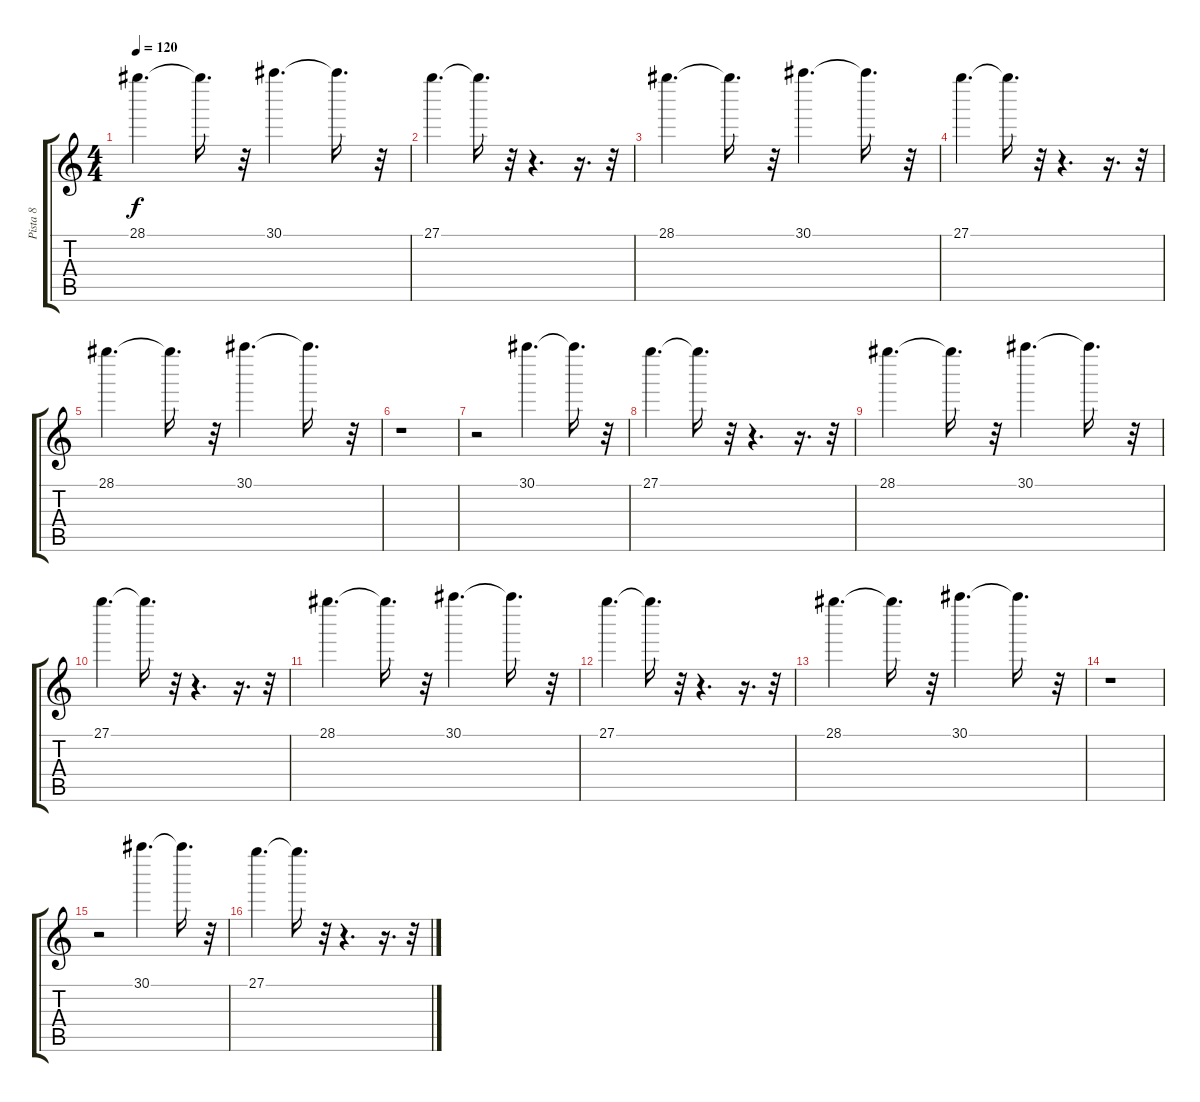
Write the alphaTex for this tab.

\track ("Pista 8" "Pista 8") {instrument overdrivenguitar}
\staff {score tabs}
\tuning (E4 B3 G3 D3 A2 E2) {hide}
\ts (4 4)
\tempo 120
\clef g2
\ks c
28.1.4{d dy f} 28.1{t}.16{d} r.32 30.1.4{d} 30.1{t}.16{d} r.32 |
27.1.4{d} 27.1{t}.16{d} r.32 r.4{d} r.16{d} r.32 |
28.1.4{d} 28.1{t}.16{d} r.32 30.1.4{d} 30.1{t}.16{d} r.32 |
27.1.4{d} 27.1{t}.16{d} r.32 r.4{d} r.16{d} r.32 |
28.1.4{d} 28.1{t}.16{d} r.32 30.1.4{d} 30.1{t}.16{d} r.32 |
r.1 |
r.2 30.1.4{d} 30.1{t}.16{d} r.32 |
27.1.4{d} 27.1{t}.16{d} r.32 r.4{d} r.16{d} r.32 |
28.1.4{d} 28.1{t}.16{d} r.32 30.1.4{d} 30.1{t}.16{d} r.32 |
27.1.4{d} 27.1{t}.16{d} r.32 r.4{d} r.16{d} r.32 |
28.1.4{d} 28.1{t}.16{d} r.32 30.1.4{d} 30.1{t}.16{d} r.32 |
27.1.4{d} 27.1{t}.16{d} r.32 r.4{d} r.16{d} r.32 |
28.1.4{d} 28.1{t}.16{d} r.32 30.1.4{d} 30.1{t}.16{d} r.32 |
r.1 |
r.2 30.1.4{d} 30.1{t}.16{d} r.32 |
27.1.4{d} 27.1{t}.16{d} r.32 r.4{d} r.16{d} r.32
